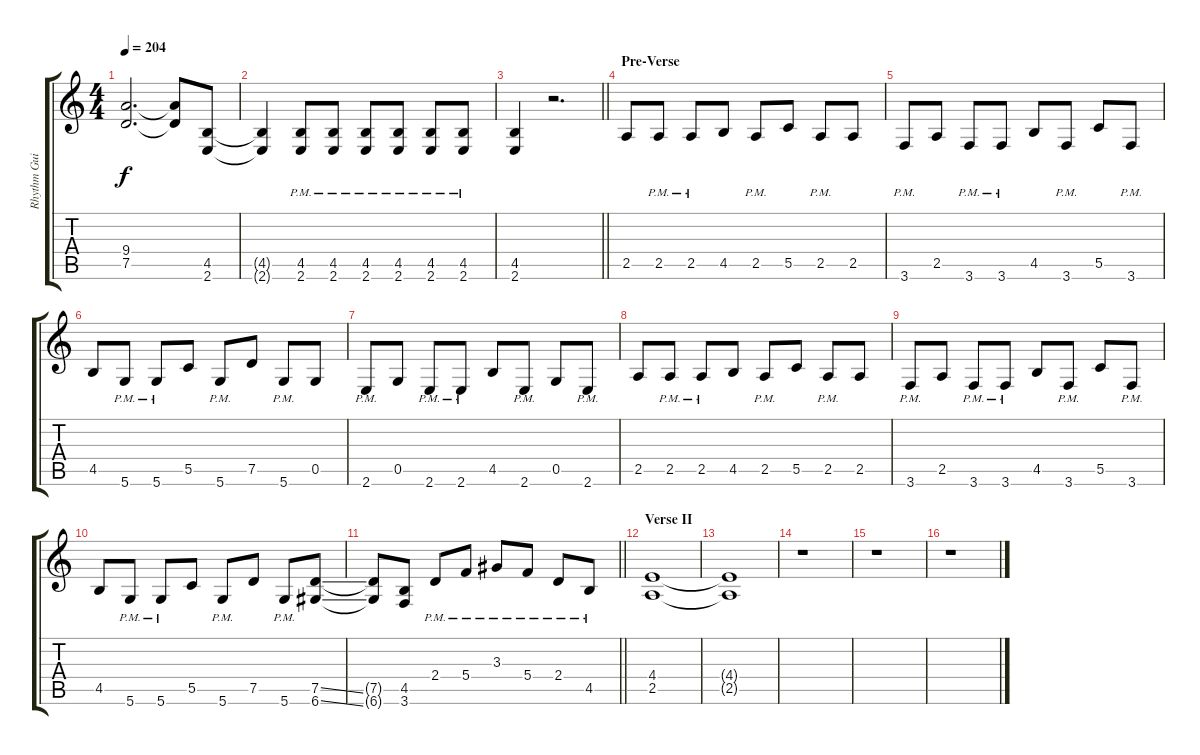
\track ("Rhythm Guitar I" "Rhythm Gui") {instrument overdrivenguitar}
\staff {score tabs}
\tuning (D4 A3 F3 C3 G2 D2) {hide}
\ts (4 4)
\tempo 204
\clef g2
\ks c
(9.4{t} 7.5{t}).2{d dy f} (9.4{t} 7.5{t}).8 (4.5 2.6).8 |
(4.5{t} 2.6{t}).4 (4.5{pm} 2.6{pm}).8 (4.5{pm} 2.6{pm}).8 (4.5{pm} 2.6{pm}).8 (4.5{pm} 2.6{pm}).8 (4.5{pm} 2.6{pm}).8 (4.5{pm} 2.6{pm}).8 |
\barLineRight lightlight
(4.5 2.6).4 r.2{d} |
\section ("" "Pre-Verse")
2.5.8 2.5{pm}.8 2.5{pm}.8 4.5.8 2.5{pm}.8 5.5.8 2.5{pm}.8 2.5.8 |
3.6{pm}.8 2.5.8 3.6{pm}.8 3.6{pm}.8 4.5.8 3.6{pm}.8 5.5.8 3.6{pm}.8 |
4.5.8 5.6{pm}.8 5.6{pm}.8 5.5.8 5.6{pm}.8 7.5.8 5.6{pm}.8 0.5.8 |
2.6{pm}.8 0.5.8 2.6{pm}.8 2.6{pm}.8 4.5.8 2.6{pm}.8 0.5.8 2.6{pm}.8 |
2.5.8 2.5{pm}.8 2.5{pm}.8 4.5.8 2.5{pm}.8 5.5.8 2.5{pm}.8 2.5.8 |
3.6{pm}.8 2.5.8 3.6{pm}.8 3.6{pm}.8 4.5.8 3.6{pm}.8 5.5.8 3.6{pm}.8 |
4.5.8 5.6{pm}.8 5.6{pm}.8 5.5.8 5.6{pm}.8 7.5.8 5.6{pm}.8 (7.5{ss} 6.6{ss}).8 |
\barLineRight lightlight
(7.5{t} 6.6{t}).8 (4.5 3.6).8 2.4{pm}.8 5.4{pm}.8 3.3{pm}.8 5.4{pm}.8 2.4{pm}.8 4.5{pm}.8 |
\section ("" "Verse II")
(4.4 2.5).1 |
(4.4{t} 2.5{t}).1 |
r.1 |
r.1 |
r.1
